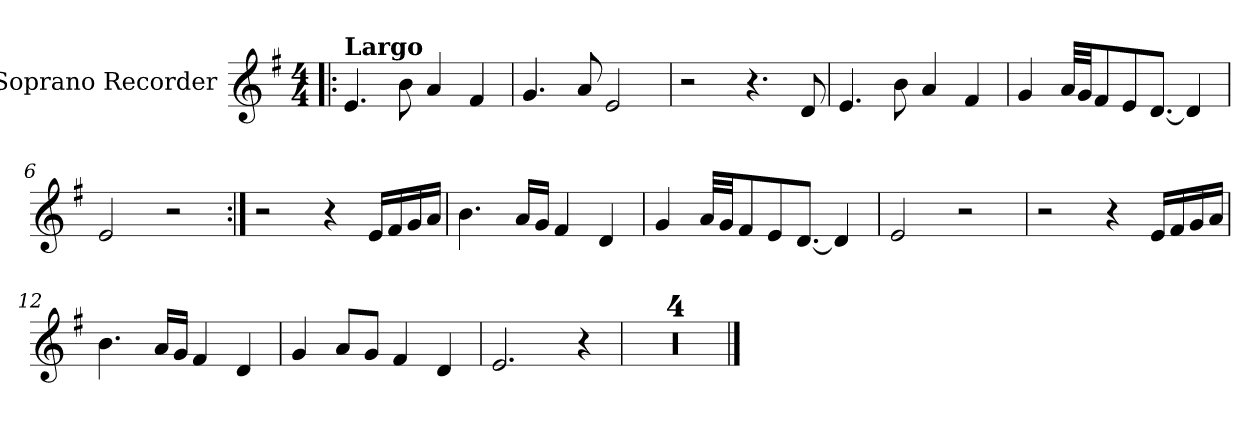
**kern
*part1
*staff1
*I"Soprano Recorder
*I'S. Rec.
*clefG2
*ITrd-7c-12
*k[f#]
*G:
*M4/4
*MM50
=1!|:
!LO:TX:a:B:t=Largo
4.ee/
8bb\
4aa/
4ff#/
=2
4.gg/
8aa/
2ee/
=3
2r
4.r
8dd/
=4
4.ee/
8bb\
4aa/
4ff#/
!!LO:LB:g=z
=5
4gg/
32aa/LLL
32gg/JJ
8ff#/
8ee/
[8.dd/J
4dd/]
=6
2ee/
2r
=7:|!
2r
4r
16ee/LL
16ff#/
16gg/
16aa/JJ
=8
4.bb\
16aa/LL
16gg/JJ
4ff#/
4dd/
=9
4gg/
32aa/LLL
32gg/JJ
8ff#/
8ee/
[8.dd/J
4dd/]
!!LO:LB:g=z
=10
2ee/
2r
=11
2r
4r
16ee/LL
16ff#/
16gg/
16aa/JJ
=12
4.bb\
16aa/LL
16gg/JJ
4ff#/
4dd/
=13
4gg/
8aa/L
8gg/J
4ff#/
4dd/
!!LO:LB:g=z
=14
2.ee/
4r
=15
1r
=16
1r
=17
1r
=18
1r
==
*-
